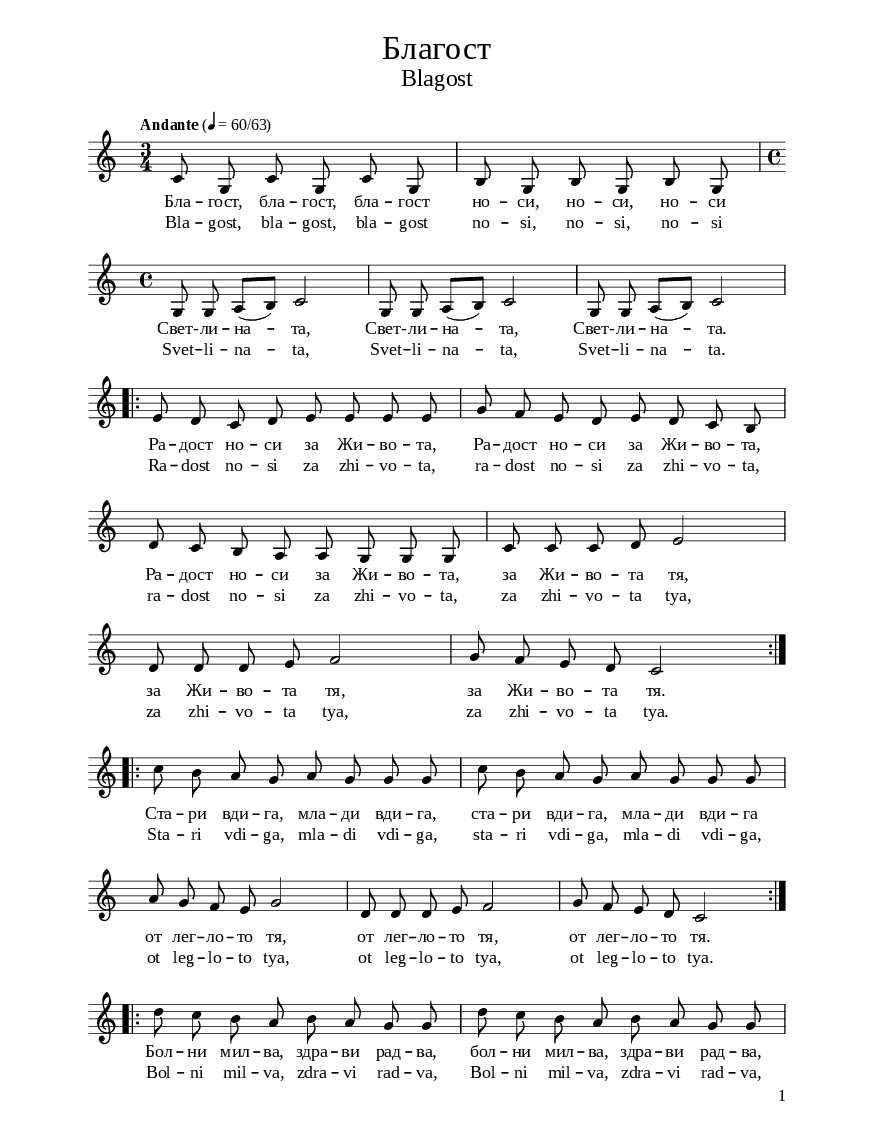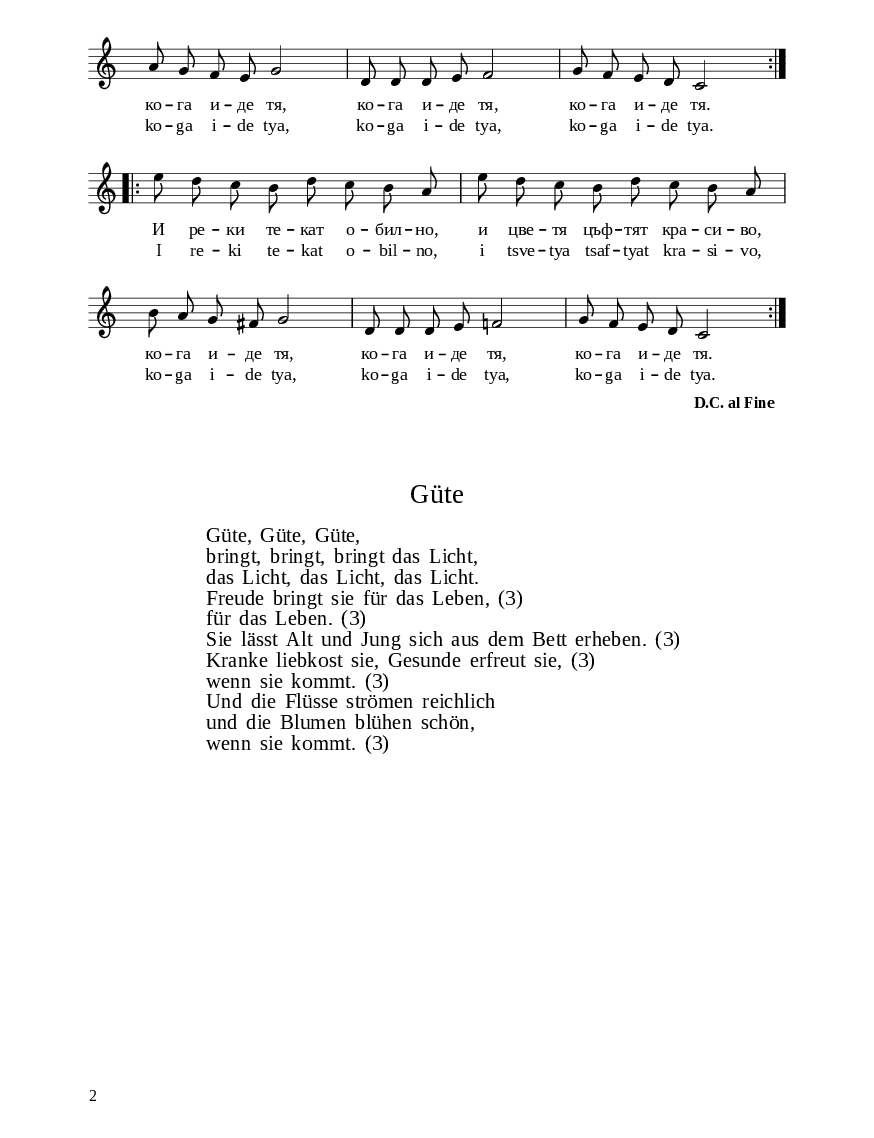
\version "2.24.1"

% include paper part and global functions
\include "include/globals.ily"

\bookpart {
  \label #'ref072
  \tocItem \markup "Благост – Blagost"
  \include "include/bookpart-paper.ily"
  \score {
    \include "include/score-layout.ily"

       \new Voice \absolute {

      \clef treble
      \key c \major
      \time 3/4
      \tempoFunc "Andante" 4 "60/63"
      \autoBeamOff
      c'8 g c' g c' g | b8 g b g b g \break |

      \time 4/4  g8 g a [( b )] c'2 |g8 g a [( b )] c'2 | g8 g a [( b )] c'2 \break |

      \repeat volta 2 {
        e'8 d' c' d' e' e' e' e' | g'8 f' e' d' e' d' c' b \break |

        d'8 c' b a a g g g |c'8 c' c' d' e'2 \break |

        d'8 d' d' e' f'2 | g'8 f' e' d' c'2 \break
      }

      \repeat volta 2 {
        c''8 b' a' g' a' g' g' g' |  c''8 b' a' g' a' g' g' g' \break |

        a'8 g' f' e' g'2 | d'8 d' d' e' f'2 | g'8 f' e' d' c'2
      }  \break |

      \repeat volta 2 {
        d''8 c'' b' a' b' a' g' g' | d''8 c'' b' a' b' a' g' g' \break

        a'8 g' f' e' g'2 | d'8 d' d' e' f'2 | g'8 f' e' d' c'2
      } \break |


      \repeat volta 2 {
        e''8 d'' c'' b' d'' c'' b' a' | e''8 d'' c'' b' d'' c'' b' a' \break |

        b'8 a' g' fis' g'2 | d'8 d' d' e' f'!2 | g'8 f' e' d' c'2
      } \break | % 27
    }

    \addlyrics {
      Бла -- гост,
      бла -- гост, бла -- гост но -- си, но -- си, но --
      си "Свет-" -- ли -- на -- та, "Свет-" -- ли -- на -- та,
      "Свет-" -- ли -- на -- та. Ра -- дост но -- си за
      Жи -- во -- та, Ра -- дост но -- си за Жи -- во
      -- та, Ра -- дост но -- си за Жи -- во -- та, за
      Жи -- во -- та тя, за Жи -- во -- та тя, за Жи
      -- во -- та тя. Ста -- ри вди -- га, мла -- ди
      вди -- га, ста -- ри вди -- га, мла -- ди вди --
      га от лег -- ло -- то тя, от лег -- ло -- то
      тя, от лег -- ло -- то тя. Бол -- ни мил -- ва,
      здра -- ви рад -- ва, бол -- ни мил -- ва, здра --
      ви рад -- ва, ко -- га и -- де тя, ко -- га и
      -- де тя, ко -- га и -- де тя. И ре -- ки те
      -- кат о -- бил -- но, и цве -- тя цъф -- тят
      кра -- си -- во, ко -- га и -- де тя, ко -- га
      и -- де тя, ко -- га и -- де тя.
    }
    \addlyrics {
      Bla -- gost, bla
      -- gost, bla -- gost no -- si, no -- si, no -- si Svet -- li
      -- na -- ta, Svet -- li -- na -- ta, Svet -- li -- na -- ta.
      Ra -- dost no -- si za zhi -- vo -- ta, ra -- dost no -- si za zhi
      -- vo -- ta, ra -- dost no -- si za zhi -- vo -- ta, za zhi --
      vo -- ta tya, za zhi -- vo -- ta tya, za zhi -- vo -- ta tya.
      Sta -- ri vdi -- ga, mla -- di vdi -- ga, sta -- ri vdi -- ga,
      mla -- di vdi -- ga, ot leg -- lo -- to tya, ot leg -- lo -- to
      tya, ot leg -- lo -- to tya. Bol -- ni mil -- va, zdra -- vi
      rad -- va, Bol -- ni mil -- va, zdra -- vi rad -- va, ko -- ga
      i -- de tya, ko -- ga i -- de tya, ko -- ga i -- de tya. I re
      -- ki te -- kat o -- bil -- no, i tsve -- tya tsaf -- tyat kra --
      si -- vo, ko -- ga i -- de tya, ko -- ga i -- de tya, ko -- ga
      i -- de tya.}
    \header {
      title = \titleFunc "Благост" "Blagost"
    }

    \midi{}

  } % score
  
  \markup \dc-one "D.C. al Fine"

   \markup \empty-two
  % include foreign translation(s) of the song
  \version "2.24.0"

\markup \fill-line { \fontsize #deTitleFontSize "Güte" }
\markup \null
\markup \null
\markup \fontsize #deCoupletFontSize {
  \hspace #10
  \override #`(baseline-skip . ,deCoupletBaselineSkip)

  \column {
    \line { " " Güte, Güte, Güte,}

    \line { " "bringt, bringt, bringt das Licht,}

    \line { " "das Licht, das Licht, das Licht. }

    \line { " " Freude bringt sie für das Leben, (3)}

    \line { " "für das Leben. (3)}

    \line { " "Sie lässt Alt und Jung sich aus dem Bett erheben. (3)}

    \line { " "Kranke liebkost sie, Gesunde erfreut sie, (3)}

    \line { " "wenn sie kommt. (3) }

    \line { " "Und die Flüsse strömen reichlich }

    \line { " "und die Blumen blühen schön,}

    \line { " "wenn sie kommt. (3) }




  }


}


} % bookpart
